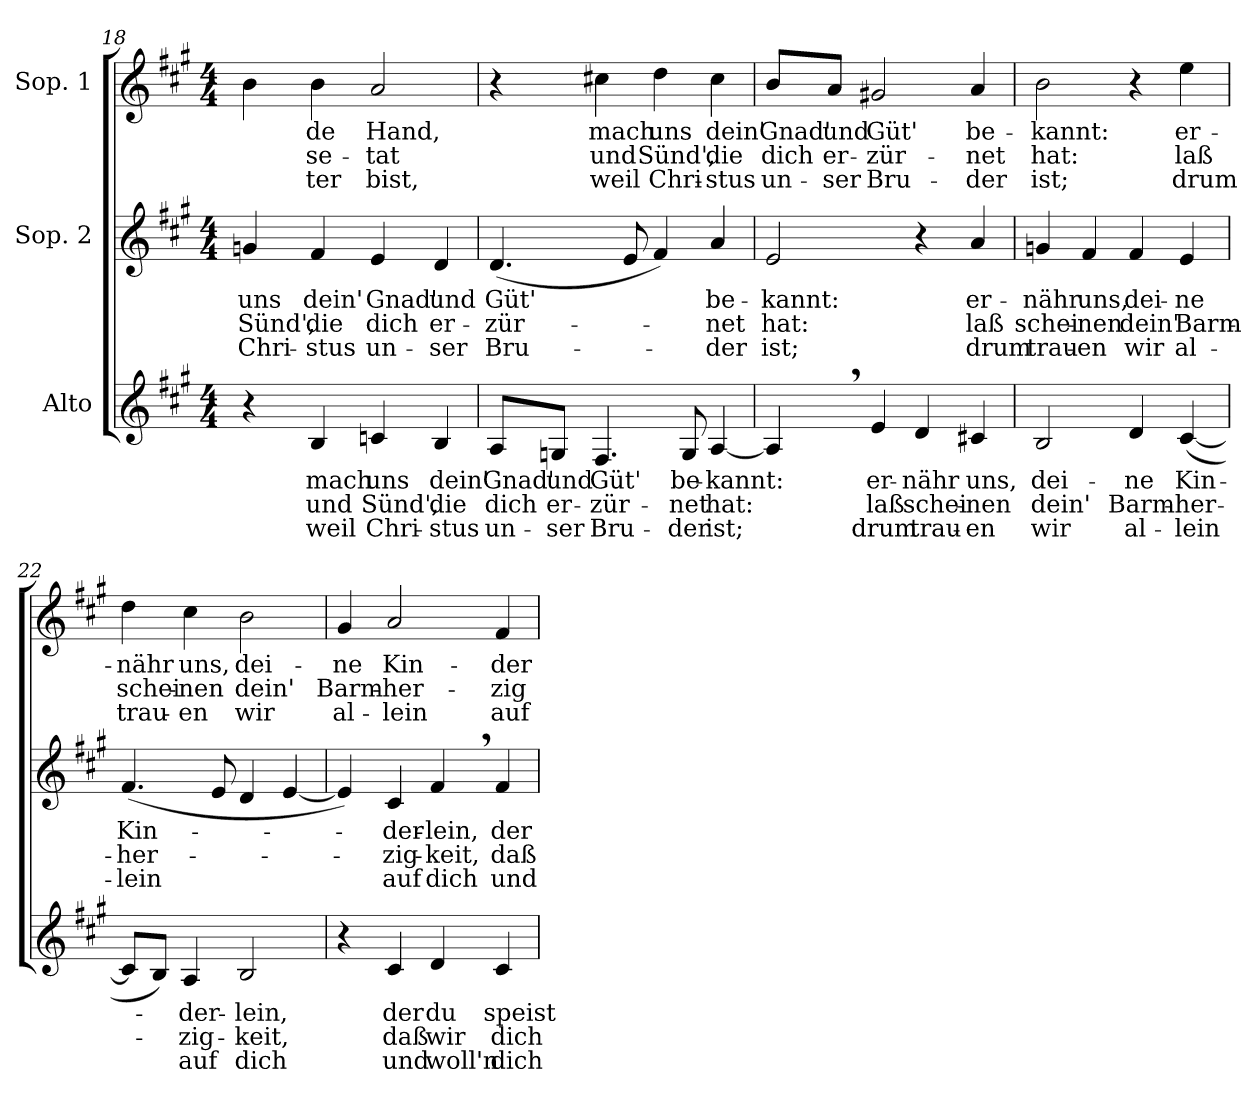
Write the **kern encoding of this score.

**kern	**text	**text	**text	**kern	**text	**text	**text	**kern	**text	**text	**text
*part3	*part3	*part3	*part3	*part2	*part2	*part2	*part2	*part1	*part1	*part1	*part1
*staff3	*staff3	*staff3	*staff3	*staff2	*staff2	*staff2	*staff2	*staff1	*staff1	*staff1	*staff1
*I"Alto	*	*	*	*I"Sop. 2	*	*	*	*I"Sop. 1	*	*	*
!!LO:LB:g=z
*clefG2	*	*	*	*clefG2	*	*	*	*clefG2	*	*	*
*k[f#c#g#]	*	*	*	*k[f#c#g#]	*	*	*	*k[f#c#g#]	*	*	*
*A:	*	*	*	*A:	*	*	*	*A:	*	*	*
*M4/4	*	*	*	*M4/4	*	*	*	*M4/4	*	*	*
=18	=18	=18	=18	=18	=18	=18	=18	=18	=18	=18	=18
!	!	!	!	!	!LO:LY:b	!LO:LY:b	!LO:LY:b	!	!	!	!
4r	.	.	.	4gn/	uns	Sünd',	Chri-	4b\	.	.	.
!	!LO:LY:b	!LO:LY:b	!LO:LY:b	!	!	!	!	!	!	!	!
!	!	!	!	!	!LO:LY:b	!LO:LY:b	!LO:LY:b	!	!	!	!
!	!	!	!	!	!	!	!	!	!LO:LY:b	!LO:LY:b	!LO:LY:b
4B/	mach	und	weil	4f#/	dein'	die	-stus	4b\	-de	-se-	-ter
!	!LO:LY:b	!LO:LY:b	!LO:LY:b	!	!	!	!	!	!	!	!
!	!	!	!	!	!LO:LY:b	!LO:LY:b	!LO:LY:b	!	!	!	!
!	!	!	!	!	!	!	!	!	!LO:LY:b	!LO:LY:b	!LO:LY:b
4cn/	uns	Sünd',	Chri-	4e/	Gnad'	dich	un-	2a/	Hand,	-tat	bist,
!	!LO:LY:b	!LO:LY:b	!LO:LY:b	!	!	!	!	!	!	!	!
!	!	!	!	!	!LO:LY:b	!LO:LY:b	!LO:LY:b	!	!	!	!
4B/	dein'	die	-stus	4d/	und	er-	-ser	.	.	.	.
=19	=19	=19	=19	=19	=19	=19	=19	=19	=19	=19	=19
!	!LO:LY:b	!LO:LY:b	!LO:LY:b	!	!	!	!	!	!	!	!
!	!	!	!	!	!LO:LY:b	!LO:LY:b	!LO:LY:b	!	!	!	!
8A/L	Gnad'	dich	un-	(<4.d/	Güt'	-zür-	Bru-	4r	.	.	.
!	!LO:LY:b	!LO:LY:b	!LO:LY:b	!	!	!	!	!	!	!	!
8Gn/J	und	er-	-ser	.	.	.	.	.	.	.	.
!	!LO:LY:b	!LO:LY:b	!LO:LY:b	!	!	!	!	!	!	!	!
!	!	!	!	!	!	!	!	!	!LO:LY:b	!LO:LY:b	!LO:LY:b
4.F#/	Güt'	-zür-	Bru-	.	.	.	.	4cc#X\	mach	und	weil
.	.	.	.	8e/	.	.	.	.	.	.	.
!	!	!	!	!	!	!	!	!	!LO:LY:b	!LO:LY:b	!LO:LY:b
.	.	.	.	4f#/)	.	.	.	4dd\	uns	Sünd',	Chri-
!	!LO:LY:b	!LO:LY:b	!LO:LY:b	!	!	!	!	!	!	!	!
8G/	be-	-net	-der	.	.	.	.	.	.	.	.
!	!LO:LY:b	!LO:LY:b	!LO:LY:b	!	!	!	!	!	!	!	!
!	!	!	!	!	!LO:LY:b	!LO:LY:b	!LO:LY:b	!	!	!	!
!	!	!	!	!	!	!	!	!	!LO:LY:b	!LO:LY:b	!LO:LY:b
[4A/	-kannt:	hat:	ist;	4a/	be-	-net	-der	4cc#\	dein'	die	-stus
=20	=20	=20	=20	=20	=20	=20	=20	=20	=20	=20	=20
!	!	!	!	!	!LO:LY:b	!LO:LY:b	!LO:LY:b	!	!	!	!
!	!	!	!	!	!	!	!	!	!LO:LY:b	!LO:LY:b	!LO:LY:b
4A,>/]	.	.	.	2e/	-kannt:	hat:	ist;	8b/L	Gnad'	dich	un-
!	!	!	!	!	!	!	!	!	!LO:LY:b	!LO:LY:b	!LO:LY:b
.	.	.	.	.	.	.	.	8a/J	und	er-	-ser
!	!LO:LY:b	!LO:LY:b	!LO:LY:b	!	!	!	!	!	!	!	!
!	!	!	!	!	!	!	!	!	!LO:LY:b	!LO:LY:b	!LO:LY:b
4e/	er-	laß	drum	.	.	.	.	2g#X/	Güt'	-zür-	Bru-
!	!LO:LY:b	!LO:LY:b	!LO:LY:b	!	!	!	!	!	!	!	!
4d/	-nähr	schei-	trau-	4r	.	.	.	.	.	.	.
!	!LO:LY:b	!LO:LY:b	!LO:LY:b	!	!	!	!	!	!	!	!
!	!	!	!	!	!LO:LY:b	!LO:LY:b	!LO:LY:b	!	!	!	!
!	!	!	!	!	!	!	!	!	!LO:LY:b	!LO:LY:b	!LO:LY:b
4c#X/	uns,	-nen	-en	4a/	er-	laß	drum	4a/	be-	-net	-der
!!LO:PB:g=z
=21	=21	=21	=21	=21	=21	=21	=21	=21	=21	=21	=21
!	!LO:LY:b	!LO:LY:b	!LO:LY:b	!	!	!	!	!	!	!	!
!	!	!	!	!	!LO:LY:b	!LO:LY:b	!LO:LY:b	!	!	!	!
!	!	!	!	!	!	!	!	!	!LO:LY:b	!LO:LY:b	!LO:LY:b
2B/	dei-	dein'	wir	4gn/	-nähr	schei-	trau-	2b\	-kannt:	hat:	ist;
!	!	!	!	!	!LO:LY:b	!LO:LY:b	!LO:LY:b	!	!	!	!
.	.	.	.	4f#/	uns,	-nen	-en	.	.	.	.
!	!LO:LY:b	!LO:LY:b	!LO:LY:b	!	!	!	!	!	!	!	!
!	!	!	!	!	!LO:LY:b	!LO:LY:b	!LO:LY:b	!	!	!	!
4d/	-ne	Barm-	al-	4f#/	dei-	dein'	wir	4r	.	.	.
!	!LO:LY:b	!LO:LY:b	!LO:LY:b	!	!	!	!	!	!	!	!
!	!	!	!	!	!LO:LY:b	!LO:LY:b	!LO:LY:b	!	!	!	!
!	!	!	!	!	!	!	!	!	!LO:LY:b	!LO:LY:b	!LO:LY:b
(<[4c#/	Kin-	-her-	-lein	4e/	-ne	Barm-	al-	4ee\	er-	laß	drum
=22	=22	=22	=22	=22	=22	=22	=22	=22	=22	=22	=22
!	!	!	!	!	!LO:LY:b	!LO:LY:b	!LO:LY:b	!	!	!	!
!	!	!	!	!	!	!	!	!	!LO:LY:b	!LO:LY:b	!LO:LY:b
8c#/L]	.	.	.	(<4.f#/	Kin-	-her-	-lein	4dd\	-nähr	schei-	trau-
8B/J)	.	.	.	.	.	.	.	.	.	.	.
!	!LO:LY:b	!LO:LY:b	!LO:LY:b	!	!	!	!	!	!	!	!
!	!	!	!	!	!	!	!	!	!LO:LY:b	!LO:LY:b	!LO:LY:b
4A/	-der-	-zig-	auf	.	.	.	.	4cc#\	uns,	-nen	-en
.	.	.	.	8e/	.	.	.	.	.	.	.
!	!LO:LY:b	!LO:LY:b	!LO:LY:b	!	!	!	!	!	!	!	!
!	!	!	!	!	!	!	!	!	!LO:LY:b	!LO:LY:b	!LO:LY:b
2B/	-lein,	-keit,	dich	4d/	.	.	.	2b\	dei-	dein'	wir
.	.	.	.	[4e/	.	.	.	.	.	.	.
=23	=23	=23	=23	=23	=23	=23	=23	=23	=23	=23	=23
!	!	!	!	!	!	!	!	!	!LO:LY:b	!LO:LY:b	!LO:LY:b
4r	.	.	.	4e/])	.	.	.	4g#/	-ne	Barm-	al-
!	!LO:LY:b	!LO:LY:b	!LO:LY:b	!	!	!	!	!	!	!	!
!	!	!	!	!	!LO:LY:b	!LO:LY:b	!LO:LY:b	!	!	!	!
!	!	!	!	!	!	!	!	!	!LO:LY:b	!LO:LY:b	!LO:LY:b
4c#/	der	daß	und	4c#/	-der-	-zig-	auf	2a/	Kin-	-her-	-lein
!	!LO:LY:b	!LO:LY:b	!LO:LY:b	!	!	!	!	!	!	!	!
!	!	!	!	!	!LO:LY:b	!LO:LY:b	!LO:LY:b	!	!	!	!
4d/	du	wir	woll'n	4f#,>/	-lein,	-keit,	dich	.	.	.	.
!	!LO:LY:b	!LO:LY:b	!LO:LY:b	!	!	!	!	!	!	!	!
!	!	!	!	!	!LO:LY:b	!LO:LY:b	!LO:LY:b	!	!	!	!
!	!	!	!	!	!	!	!	!	!LO:LY:b	!LO:LY:b	!LO:LY:b
4c#/	speist	dich	dich	4f#/	der	daß	und	4f#/	-der-	-zig-	auf
=	=	=	=	=	=	=	=	=	=	=	=
*-	*-	*-	*-	*-	*-	*-	*-	*-	*-	*-	*-
